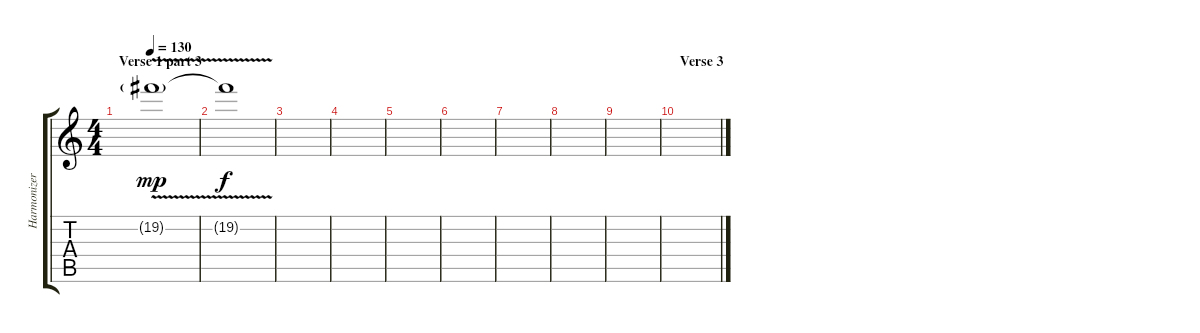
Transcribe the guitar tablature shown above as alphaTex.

\track ("Harmonizer" "Harmonizer") {instrument distortionguitar}
\staff {score tabs}
\tuning (E4 B3 G3 D3 A2 E2) {hide}
\ts (4 4)
\section ("" "Verse 1 part 3")
\tempo 130
\clef g2
\ks c
19.2{v g}.1{dy mp} |
19.2{t}.1{dy f} |
|
|
|
|
|
|
|
\section ("" "Verse 3")
